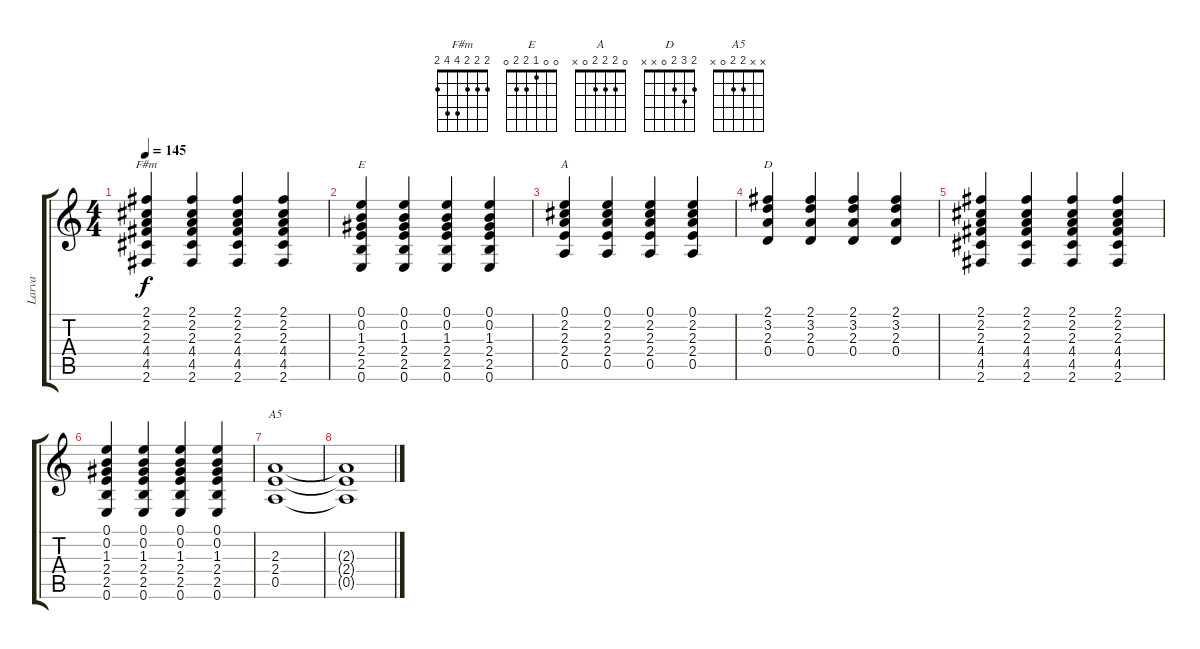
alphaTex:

\track ("Larva" "Larva") {instrument overdrivenguitar}
\staff {score tabs}
\tuning (E4 B3 G3 D3 A2 E2) {hide}
\chord ("F#m" 2 2 2 4 4 2)
\chord ("E" 0 0 1 2 2 0)
\chord ("A" 0 2 2 2 0 x)
\chord ("D" 2 3 2 0 x x)
\chord ("A5" x x 2 2 0 x)
\ts (4 4)
\tempo 145
\clef g2
\ks c
(2.1 2.2 2.3 4.4 4.5 2.6).4{ch "F#m" dy f} (2.1 2.2 2.3 4.4 4.5 2.6).4 (2.1 2.2 2.3 4.4 4.5 2.6).4 (2.1 2.2 2.3 4.4 4.5 2.6).4 |
(0.1 0.2 1.3 2.4 2.5 0.6).4{ch "E"} (0.1 0.2 1.3 2.4 2.5 0.6).4 (0.1 0.2 1.3 2.4 2.5 0.6).4 (0.1 0.2 1.3 2.4 2.5 0.6).4 |
(0.1 2.2 2.3 2.4 0.5).4{ch "A"} (0.1 2.2 2.3 2.4 0.5).4 (0.1 2.2 2.3 2.4 0.5).4 (0.1 2.2 2.3 2.4 0.5).4 |
(2.1 3.2 2.3 0.4).4{ch "D"} (2.1 3.2 2.3 0.4).4 (2.1 3.2 2.3 0.4).4 (2.1 3.2 2.3 0.4).4 |
(2.1 2.2 2.3 4.4 4.5 2.6).4 (2.1 2.2 2.3 4.4 4.5 2.6).4 (2.1 2.2 2.3 4.4 4.5 2.6).4 (2.1 2.2 2.3 4.4 4.5 2.6).4 |
(0.1 0.2 1.3 2.4 2.5 0.6).4 (0.1 0.2 1.3 2.4 2.5 0.6).4 (0.1 0.2 1.3 2.4 2.5 0.6).4 (0.1 0.2 1.3 2.4 2.5 0.6).4 |
(2.3 2.4 0.5).1{ch "A5"} |
(2.3{t} 2.4{t} 0.5{t}).1
